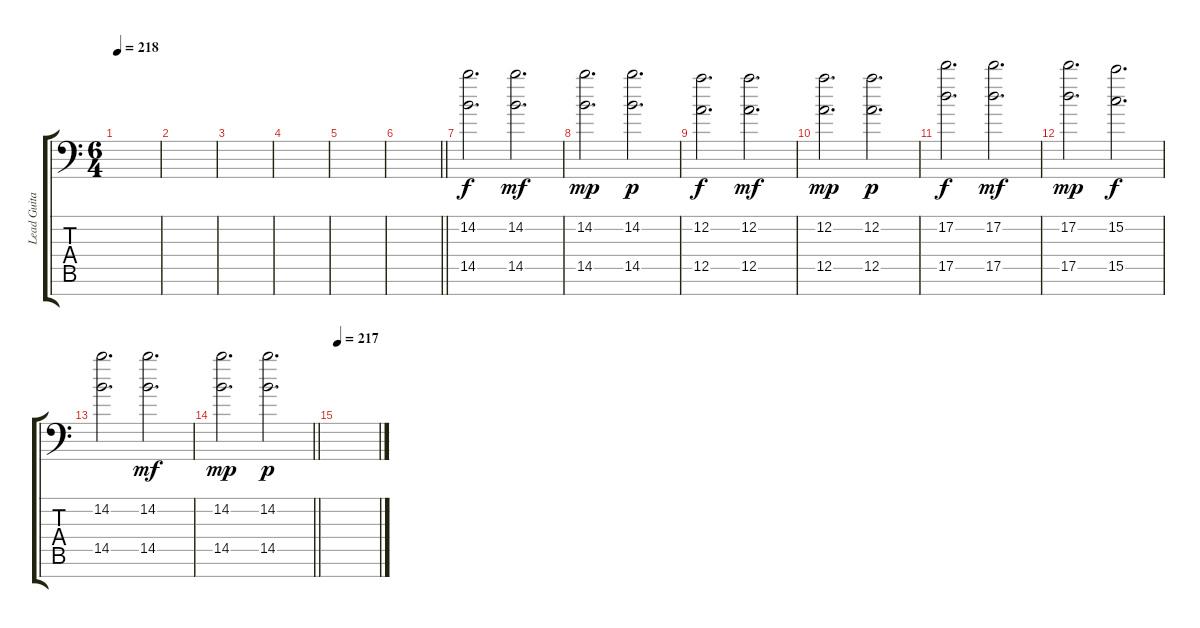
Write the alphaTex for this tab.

\track ("Lead Guitar #3 / Delay" "Lead Guita") {instrument electricguitarjazz}
\staff {score tabs}
\tuning (D4 A3 E3 D3 A2 E2 A1) {hide}
\ts (6 4)
\tempo 218
\clef f4
\ks c
|
|
|
|
|
\barLineRight lightlight
|
\section ("" "")
(14.2 14.5).2{d instrument electricguitarjazz} (14.2 14.5).2{d dy mf} |
(14.2 14.5).2{d dy mp} (14.2 14.5).2{d dy p} |
(12.2 12.5).2{d dy f} (12.2 12.5).2{d dy mf} |
(12.2 12.5).2{d dy mp} (12.2 12.5).2{d dy p} |
(17.2 17.5).2{d dy f} (17.2 17.5).2{d dy mf} |
(17.2 17.5).2{d dy mp} (15.2 15.5).2{d dy f} |
(14.2 14.5).2{d} (14.2 14.5).2{d dy mf} |
\barLineRight lightlight
(14.2 14.5).2{d dy mp} (14.2 14.5).2{d dy p} |
\section ("" "")
\tempo 217
